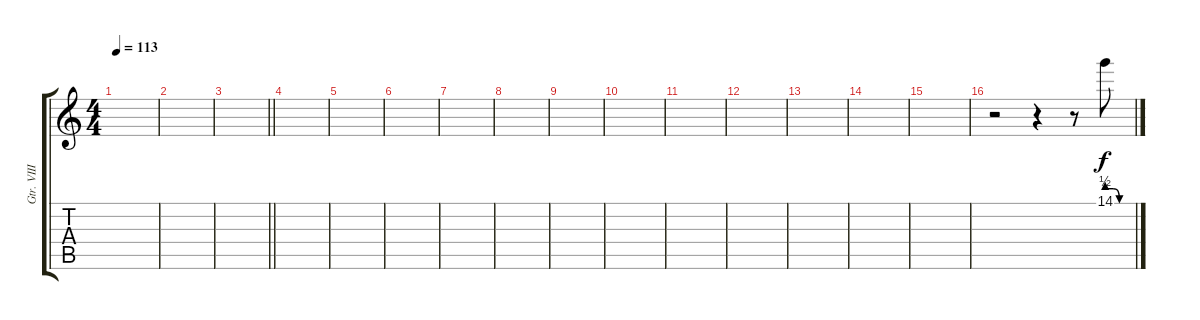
\track ("Gtr. VIII" "Gtr. VIII") {instrument distortionguitar}
\staff {score tabs}
\tuning (E4 B3 G3 D3 A2 E2) {hide}
\ts (4 4)
\tempo 113
\clef g2
\ks c
|
|
\barLineRight lightlight
|
|
|
|
|
|
|
|
|
|
|
|
|
r.2 r.4 r.8 14.1{be (custom 0 2 15 2 30 0 60 0)}.8
